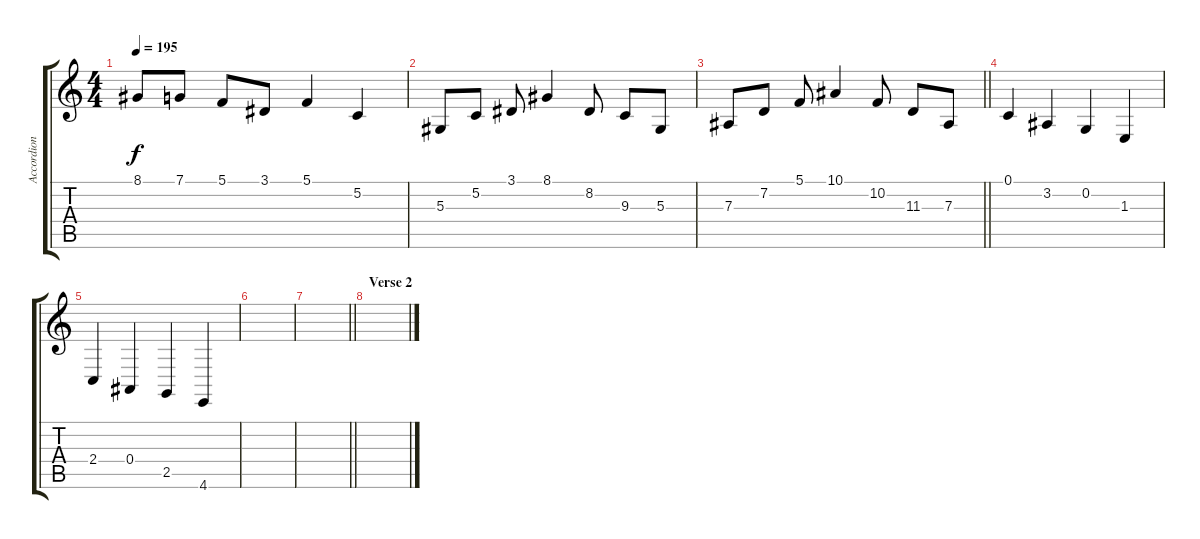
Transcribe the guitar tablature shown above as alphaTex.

\track ("Accordion" "Accordion") {instrument accordion}
\staff {score tabs}
\tuning (C4 G3 Eb3 Bb2 F2 C2) {hide}
\ts (4 4)
\tempo 195
\clef g2
\ks c
8.1.8{dy f} 7.1.8 5.1.8 3.1.8 5.1.4 5.2.4 |
5.3.8 5.2.8 3.1.8 8.1.4 8.2.8 9.3.8 5.3.8 |
\barLineRight lightlight
7.3.8 7.2.8 5.1.8 10.1.4 10.2.8 11.3.8 7.3.8 |
0.1.4 3.2.4 0.2.4 1.3.4 |
2.4.4 0.4.4 2.5.4 4.6.4 |
|
\barLineRight lightlight
|
\section ("" "Verse 2")
